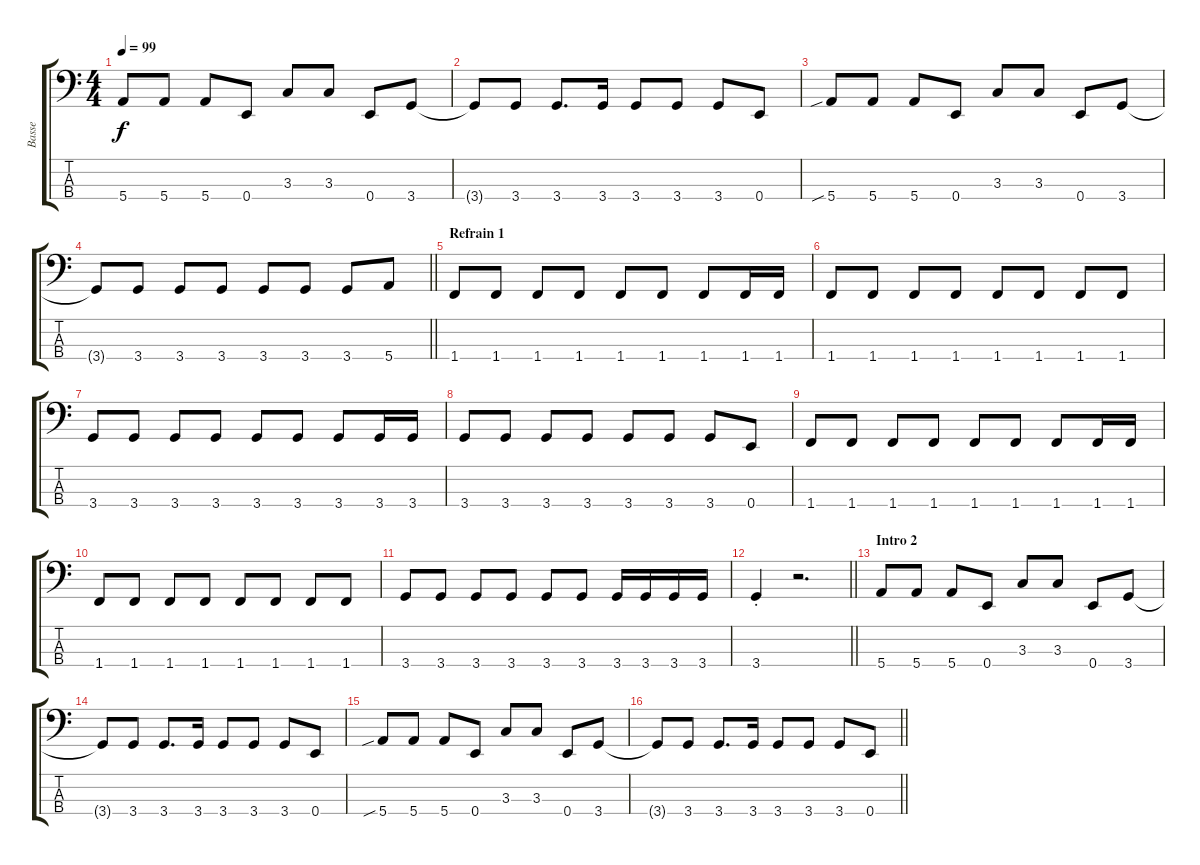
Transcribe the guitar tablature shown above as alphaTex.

\track ("Basse" "Basse") {instrument electricbassfinger}
\staff {score tabs}
\tuning (G2 D2 A1 E1) {hide}
\ts (4 4)
\tempo 99
\clef f4
\ks c
5.4.8{dy f} 5.4.8 5.4.8 0.4.8 3.3.8 3.3.8 0.4.8 3.4.8 |
3.4{t}.8 3.4.8 3.4.8{d} 3.4.16 3.4.8 3.4.8 3.4.8 0.4.8 |
5.4{sib}.8 5.4.8 5.4.8 0.4.8 3.3.8 3.3.8 0.4.8 3.4.8 |
\barLineRight lightlight
3.4{t}.8 3.4.8 3.4.8 3.4.8 3.4.8 3.4.8 3.4.8 5.4.8 |
\section ("" "Refrain 1")
1.4.8 1.4.8 1.4.8 1.4.8 1.4.8 1.4.8 1.4.8 1.4.16 1.4.16 |
1.4.8 1.4.8 1.4.8 1.4.8 1.4.8 1.4.8 1.4.8 1.4.8 |
3.4.8 3.4.8 3.4.8 3.4.8 3.4.8 3.4.8 3.4.8 3.4.16 3.4.16 |
3.4.8 3.4.8 3.4.8 3.4.8 3.4.8 3.4.8 3.4.8 0.4.8 |
1.4.8 1.4.8 1.4.8 1.4.8 1.4.8 1.4.8 1.4.8 1.4.16 1.4.16 |
1.4.8 1.4.8 1.4.8 1.4.8 1.4.8 1.4.8 1.4.8 1.4.8 |
3.4.8 3.4.8 3.4.8 3.4.8 3.4.8 3.4.8 3.4.16 3.4.16 3.4.16 3.4.16 |
\barLineRight lightlight
3.4{st}.4 r.2{d} |
\section ("" "Intro 2")
5.4.8 5.4.8 5.4.8 0.4.8 3.3.8 3.3.8 0.4.8 3.4.8 |
3.4{t}.8 3.4.8 3.4.8{d} 3.4.16 3.4.8 3.4.8 3.4.8 0.4.8 |
5.4{sib}.8 5.4.8 5.4.8 0.4.8 3.3.8 3.3.8 0.4.8 3.4.8 |
\barLineRight lightlight
3.4{t}.8 3.4.8 3.4.8{d} 3.4.16 3.4.8 3.4.8 3.4.8 0.4.8
